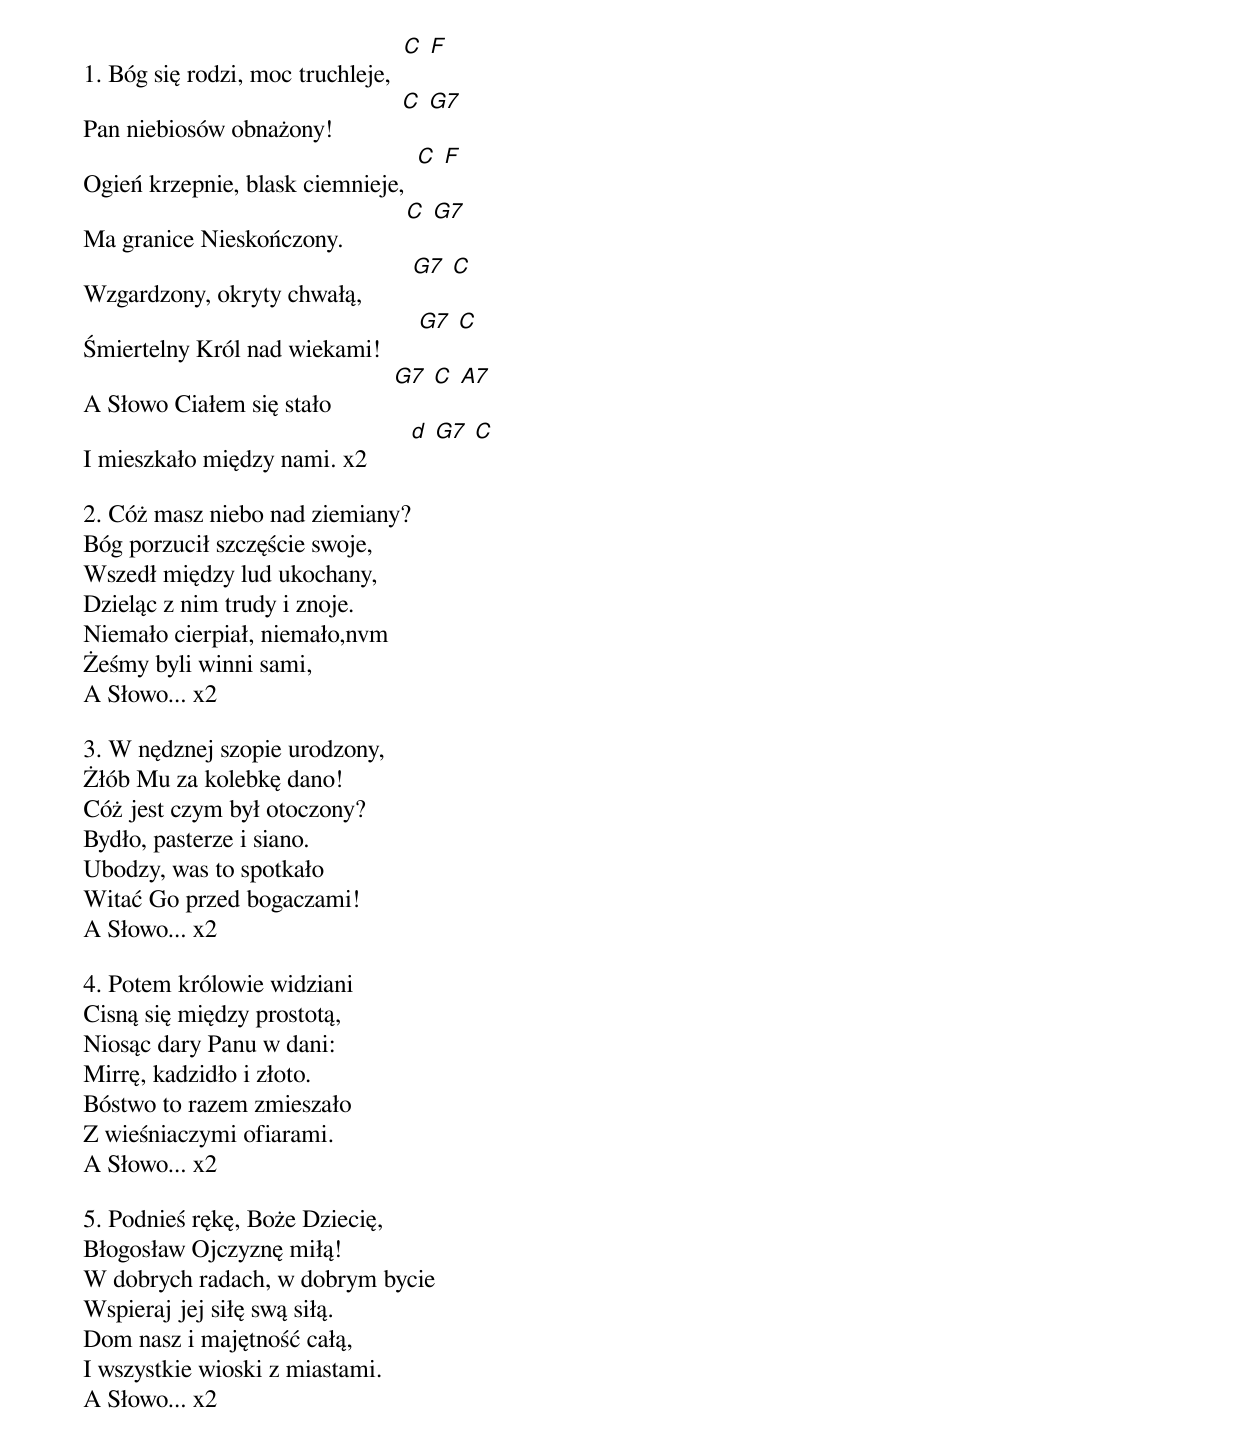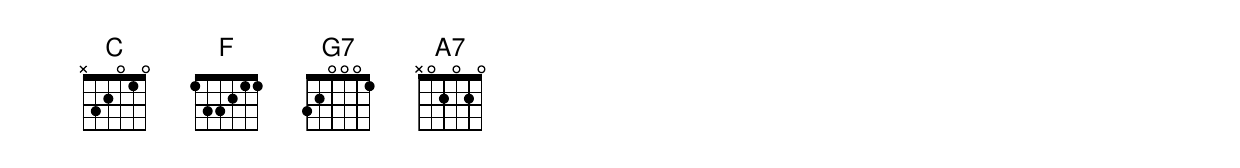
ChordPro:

1. Bóg się rodzi, moc truchleje,  [C] [F]
Pan niebiosów obnażony!           [C] [G7]
Ogień krzepnie, blask ciemnieje,  [C] [F]
Ma granice Nieskończony.          [C] [G7]
Wzgardzony, okryty chwałą,        [G7] [C]
Śmiertelny Król nad wiekami!      [G7] [C]
A Słowo Ciałem się stało          [G7] [C] [A7]
I mieszkało między nami. x2       [d] [G7] [C]

2. Cóż masz niebo nad ziemiany?
Bóg porzucił szczęście swoje,
Wszedł między lud ukochany,
Dzieląc z nim trudy i znoje.
Niemało cierpiał, niemało,nvm
Żeśmy byli winni sami,
A Słowo... x2

3. W nędznej szopie urodzony,
Żłób Mu za kolebkę dano!
Cóż jest czym był otoczony?
Bydło, pasterze i siano.
Ubodzy, was to spotkało
Witać Go przed bogaczami!
A Słowo... x2

4. Potem królowie widziani
Cisną się między prostotą,
Niosąc dary Panu w dani:
Mirrę, kadzidło i złoto.
Bóstwo to razem zmieszało
Z wieśniaczymi ofiarami.
A Słowo... x2

5. Podnieś rękę, Boże Dziecię,
Błogosław Ojczyznę miłą!
W dobrych radach, w dobrym bycie
Wspieraj jej siłę swą siłą.
Dom nasz i majętność całą,
I wszystkie wioski z miastami.
A Słowo... x2
